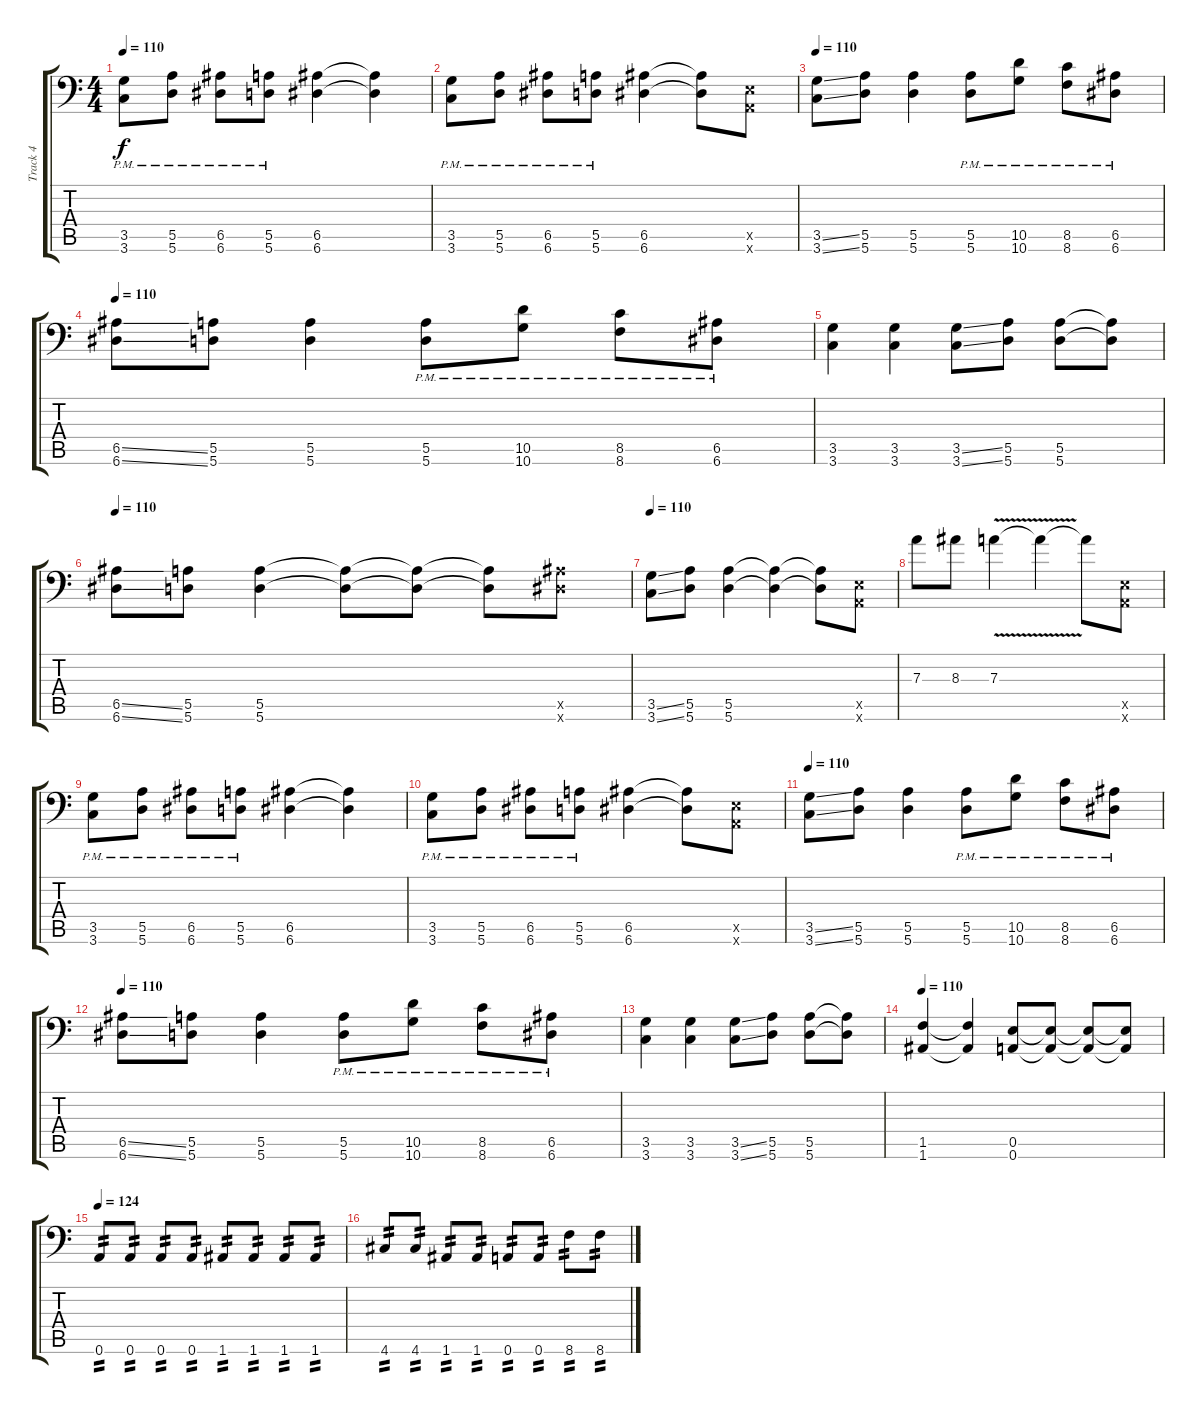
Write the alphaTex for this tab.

\track ("Track 4" "Track 4") {instrument overdrivenguitar}
\staff {score tabs}
\tuning (B3 Gb3 D3 A2 E2 A1) {hide}
\ts (4 4)
\tempo 110
\clef f4
\ks c
(3.5{pm} 3.6{pm}).8{dy f} (5.5{pm} 5.6{pm}).8 (6.5{pm} 6.6{pm}).8 (5.5{pm} 5.6{pm}).8 (6.5 6.6).4 (6.5{t} 6.6{t}).4 |
(3.5{pm} 3.6{pm}).8 (5.5{pm} 5.6{pm}).8 (6.5{pm} 6.6{pm}).8 (5.5{pm} 5.6{pm}).8 (6.5 6.6).4 (6.5{t} 6.6{t}).8 (0.5{x} 0.6{x}).8 |
\tempo 110
(3.5{ss} 3.6{ss}).8 (5.5 5.6).8 (5.5 5.6).4 (5.5{pm} 5.6{pm}).8 (10.5{pm} 10.6{pm}).8 (8.5{pm} 8.6{pm}).8 (6.5{pm} 6.6{pm}).8 |
\tempo 110
(6.5{ss} 6.6{ss}).8 (5.5 5.6).8 (5.5 5.6).4 (5.5{pm} 5.6{pm}).8 (10.5{pm} 10.6{pm}).8 (8.5{pm} 8.6{pm}).8 (6.5{pm} 6.6{pm}).8 |
(3.5 3.6).4 (3.5 3.6).4 (3.5{ss} 3.6{ss}).8 (5.5 5.6).8 (5.5 5.6).8 (5.5{t} 5.6{t}).8 |
\tempo 110
(6.5{ss} 6.6{ss}).8 (5.5 5.6).8 (5.5 5.6).4 (5.5{t} 5.6{t}).8 (5.5{t} 5.6{t}).8 (5.5{t} 5.6{t}).8 (6.5{x} 6.6{x}).8 |
\tempo 110
(3.5{ss} 3.6{ss}).8 (5.5 5.6).8 (5.5 5.6).4 (5.5{t} 5.6{t}).4 (5.5{t} 5.6{t}).8 (0.5{x} 0.6{x}).8 |
7.3.8 8.3.8 7.3{v}.4 7.3{t}.4 7.3{t}.8 (0.5{x} 0.6{x}).8 |
(3.5{pm} 3.6{pm}).8 (5.5{pm} 5.6{pm}).8 (6.5{pm} 6.6{pm}).8 (5.5{pm} 5.6{pm}).8 (6.5 6.6).4 (6.5{t} 6.6{t}).4 |
(3.5{pm} 3.6{pm}).8 (5.5{pm} 5.6{pm}).8 (6.5{pm} 6.6{pm}).8 (5.5{pm} 5.6{pm}).8 (6.5 6.6).4 (6.5{t} 6.6{t}).8 (0.5{x} 0.6{x}).8 |
\tempo 110
(3.5{ss} 3.6{ss}).8 (5.5 5.6).8 (5.5 5.6).4 (5.5{pm} 5.6{pm}).8 (10.5{pm} 10.6{pm}).8 (8.5{pm} 8.6{pm}).8 (6.5{pm} 6.6{pm}).8 |
\tempo 110
(6.5{ss} 6.6{ss}).8 (5.5 5.6).8 (5.5 5.6).4 (5.5{pm} 5.6{pm}).8 (10.5{pm} 10.6{pm}).8 (8.5{pm} 8.6{pm}).8 (6.5{pm} 6.6{pm}).8 |
(3.5 3.6).4 (3.5 3.6).4 (3.5{ss} 3.6{ss}).8 (5.5 5.6).8 (5.5 5.6).8 (5.5{t} 5.6{t}).8 |
\tempo 110
(1.5 1.6).4 (1.5{t} 1.6{t}).4 (0.5 0.6).8 (0.5{t} 0.6{t}).8 (0.5{t} 0.6{t}).8 (0.5{t} 0.6{t}).8 |
\tempo 118
\tempo 124
0.6.8{tp 2} 0.6.8{tp 2} 0.6.8{tp 2} 0.6.8{tp 2} 1.6.8{tp 2} 1.6.8{tp 2} 1.6.8{tp 2} 1.6.8{tp 2} |
4.6.8{tp 2} 4.6.8{tp 2} 1.6.8{tp 2} 1.6.8{tp 2} 0.6.8{tp 2} 0.6.8{tp 2} 8.6.8{tp 2} 8.6.8{tp 2}
